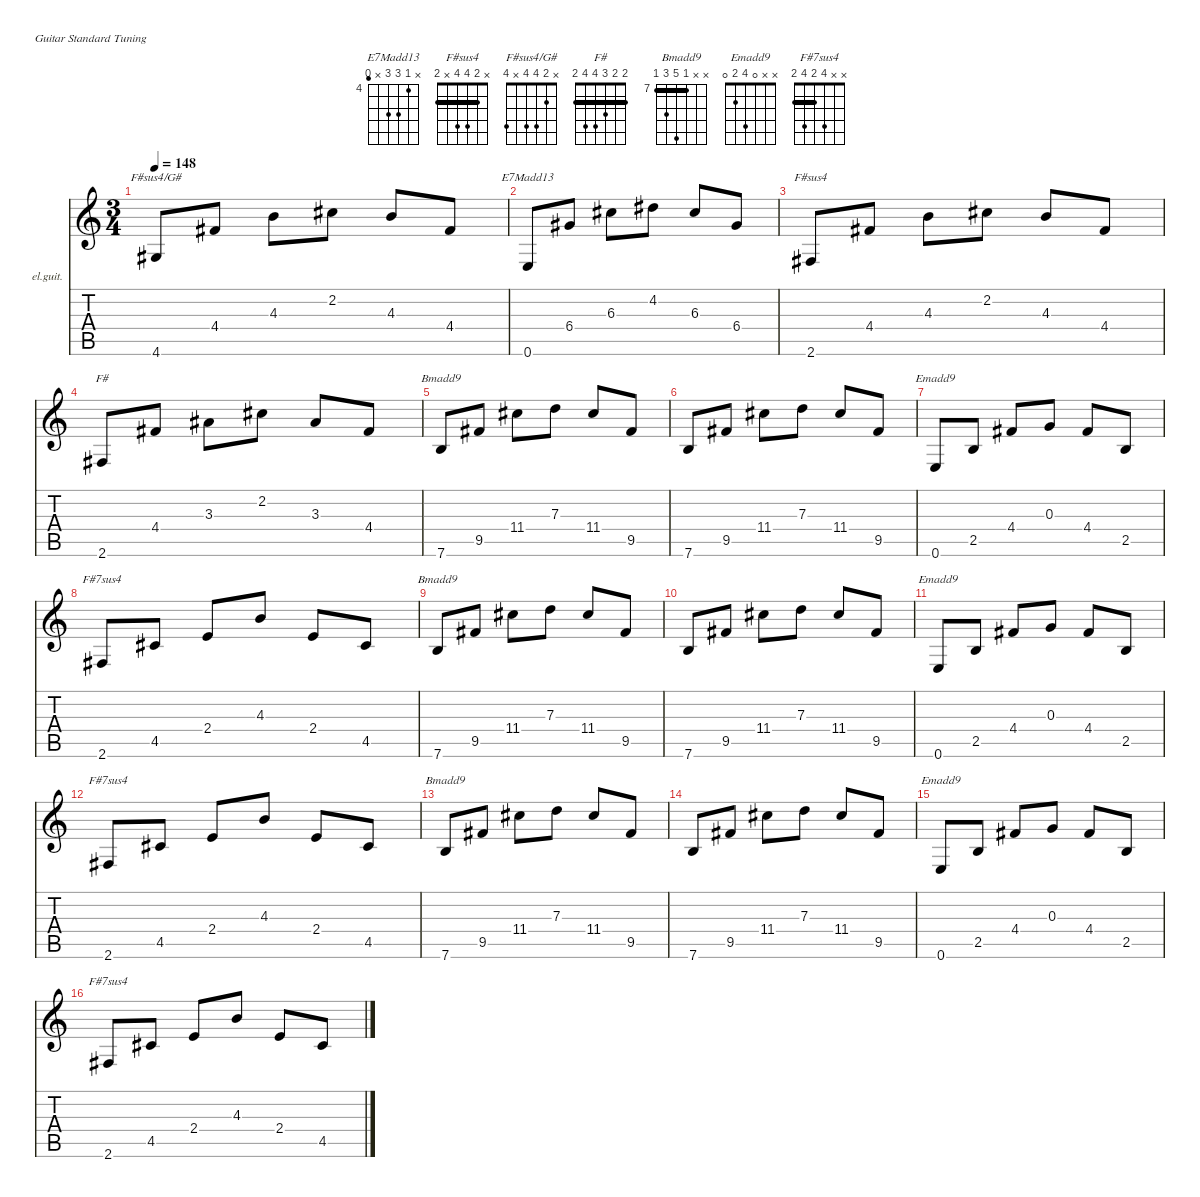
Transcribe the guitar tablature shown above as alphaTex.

\defaultSystemsLayout 4
\hideDynamics
\bracketExtendMode nobrackets
\firstSystemTrackNameOrientation horizontal
\otherSystemsTrackNameOrientation horizontal
\track ("Guitar Arpeggios" "el.guit.") {instrument electricguitarmuted}
\staff {score tabs}
\tuning (E4 B3 G3 D3 A2 E2)
\chord ("E7Madd13" x 4 6 6 x 3) {firstfret 4}
\chord ("F#sus4" x 2 4 4 x 2) {barre 2}
\chord ("F#sus4/G#" x 2 4 4 x 4)
\chord ("F#" 2 2 3 4 4 2) {barre (2 2)}
\chord ("Bmadd9" x x 7 11 9 7) {firstfret 7 barre 7}
\chord ("Emadd9" x x 0 4 2 0)
\chord ("F#7sus4" x x 4 2 4 2) {barre 2}
\ts (3 4)
\tempo 148
\clef g2
\ks c
4.6{acc #}.8{ch "F#sus4/G#" dy f beam Up} 4.4{acc #}.8{beam Up} 4.3.8{beam Down} 2.2{acc #}.8{beam Down} 4.3.8{beam Up} 4.4{acc #}.8{beam Up} |
0.6.8{ch "E7Madd13" beam Up} 6.4{acc #}.8{beam Up} 6.3{acc #}.8{beam Down} 4.2{acc #}.8{beam Down} 6.3{acc #}.8{beam Up} 6.4{acc #}.8{beam Up} |
2.6{acc #}.8{ch "F#sus4" beam Up} 4.4{acc #}.8{beam Up} 4.3.8{beam Down} 2.2{acc #}.8{beam Down} 4.3.8{beam Up} 4.4{acc #}.8{beam Up} |
2.6{acc #}.8{ch "F#" beam Up} 4.4{acc #}.8{beam Up} 3.3{acc #}.8{beam Down} 2.2{acc #}.8{beam Down} 3.3{acc #}.8{beam Up} 4.4{acc #}.8{beam Up} |
7.6.8{ch "Bmadd9" beam Up} 9.5{acc #}.8{beam Up} 11.4{acc #}.8{beam Down} 7.3.8{beam Down} 11.4{acc #}.8{beam Up} 9.5{acc #}.8{beam Up} |
7.6.8{beam Up} 9.5{acc #}.8{beam Up} 11.4{acc #}.8{beam Down} 7.3.8{beam Down} 11.4{acc #}.8{beam Up} 9.5{acc #}.8{beam Up} |
0.6.8{ch "Emadd9" beam Up} 2.5.8{beam Up} 4.4{acc #}.8{beam Up} 0.3.8{beam Up} 4.4{acc #}.8{beam Up} 2.5.8{beam Up} |
2.6{acc #}.8{ch "F#7sus4" beam Up} 4.5{acc #}.8{beam Up} 2.4.8{beam Up} 4.3.8{beam Up} 2.4.8{beam Up} 4.5{acc #}.8{beam Up} |
7.6.8{ch "Bmadd9" beam Up} 9.5{acc #}.8{beam Up} 11.4{acc #}.8{beam Down} 7.3.8{beam Down} 11.4{acc #}.8{beam Up} 9.5{acc #}.8{beam Up} |
7.6.8{beam Up} 9.5{acc #}.8{beam Up} 11.4{acc #}.8{beam Down} 7.3.8{beam Down} 11.4{acc #}.8{beam Up} 9.5{acc #}.8{beam Up} |
0.6.8{ch "Emadd9" beam Up} 2.5.8{beam Up} 4.4{acc #}.8{beam Up} 0.3.8{beam Up} 4.4{acc #}.8{beam Up} 2.5.8{beam Up} |
2.6{acc #}.8{ch "F#7sus4" beam Up} 4.5{acc #}.8{beam Up} 2.4.8{beam Up} 4.3.8{beam Up} 2.4.8{beam Up} 4.5{acc #}.8{beam Up} |
7.6.8{ch "Bmadd9" beam Up} 9.5{acc #}.8{beam Up} 11.4{acc #}.8{beam Down} 7.3.8{beam Down} 11.4{acc #}.8{beam Up} 9.5{acc #}.8{beam Up} |
7.6.8{beam Up} 9.5{acc #}.8{beam Up} 11.4{acc #}.8{beam Down} 7.3.8{beam Down} 11.4{acc #}.8{beam Up} 9.5{acc #}.8{beam Up} |
0.6.8{ch "Emadd9" beam Up} 2.5.8{beam Up} 4.4{acc #}.8{beam Up} 0.3.8{beam Up} 4.4{acc #}.8{beam Up} 2.5.8{beam Up} |
2.6{acc #}.8{ch "F#7sus4" beam Up} 4.5{acc #}.8{beam Up} 2.4.8{beam Up} 4.3.8{beam Up} 2.4.8{beam Up} 4.5{acc #}.8{beam Up}
